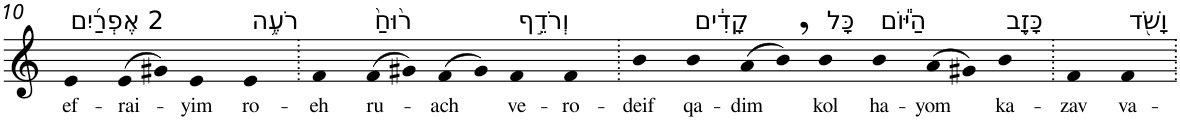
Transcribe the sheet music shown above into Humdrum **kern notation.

**kern	**text
*part1	*part1
*staff1	*staff1
*I"Piano	*
*I'Pno	*
!!LO:PB:g=z
*clefG2	*
*k[]	*
=10	=10
!LO:TX:a:t=2 אֶפְרַ֜יִם	!
!	!LO:LY:b
4e	ef-
!	!LO:LY:b
(>8e	-rai-
8g#X)	.
!	!LO:LY:b
4e	-yim
!LO:TX:a:t=רֹעֶ֥ה	!
!	!LO:LY:b
4e	ro-
=11.	=11.
!	!LO:LY:b
4f	-eh
!LO:TX:a:t=ר֙וּחַ֙	!
!	!LO:LY:b
(>8f	ru-
8g#X)	.
!	!LO:LY:b
(>8f	-ach
8g#)	.
!LO:TX:a:t=וְרֹדֵ֣ף	!
!	!LO:LY:b
4f	ve-
!	!LO:LY:b
4f	-ro-
=12.	=12.
!	!LO:LY:b
4b	-deif
!LO:TX:a:t=קָדִ֔ים	!
!	!LO:LY:b
4b	qa-
!	!LO:LY:b
(>8a	-dim
8b,)	.
!LO:TX:a:t=כָּל	!
!	!LO:LY:b
4b	kol
!LO:TX:a:t=הַיּ֕וֹם	!
!	!LO:LY:b
4b	ha-
!	!LO:LY:b
(>8a	-yom
8g#X)	.
!LO:TX:a:t=כָּזָ֥ב	!
!	!LO:LY:b
4b	ka-
=13.	=13.
!	!LO:LY:b
4f	-zav
!LO:TX:a:t=וָשֹׁ֖ד	!
!	!LO:LY:b
4f	va-
=.	=.
*-	*-
